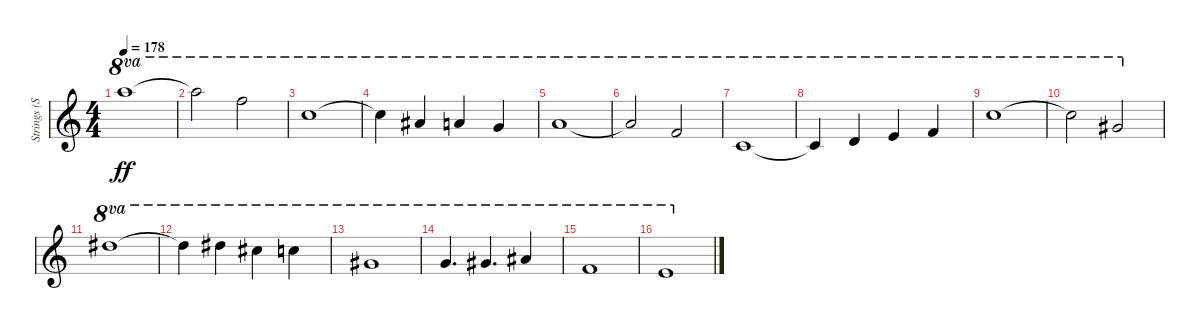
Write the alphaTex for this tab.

\track ("Strings (Staff 1)" "Strings (S") {instrument acousticgrandpiano}
\staff {score}
\tuning (E4 B3 G3 D3 A2 E2 B1) {hide}
\ts (4 4)
\section ("" "")
\tempo 178
\clef g2
\ks c
29.1.1{ot 8va dy ff} |
29.1{t}.2{ot 8va} 25.1.2{ot 8va} |
20.1.1{ot 8va} |
20.1{t}.4{ot 8va} 18.1.4{ot 8va} 17.1.4{ot 8va} 15.1.4{ot 8va} |
17.1.1{ot 8va} |
17.1{t}.2{ot 8va} 13.1.2{ot 8va} |
8.1.1{ot 8va} |
8.1{t}.4{ot 8va} 10.1.4{ot 8va} 12.1.4{ot 8va} 13.1.4{ot 8va} |
20.1.1{ot 8va} |
20.1{t}.2{ot 8va} 16.1.2{ot 8va} |
23.1.1{ot 8va} |
23.1{t}.4{ot 8va} 23.1.4{ot 8va} 21.1.4{ot 8va} 20.1.4{ot 8va} |
16.1.1{ot 8va} |
15.1.4{d ot 8va} 16.1.4{d ot 8va} 18.1.4{ot 8va} |
13.1.1{ot 8va} |
12.1.1{ot 8va}
